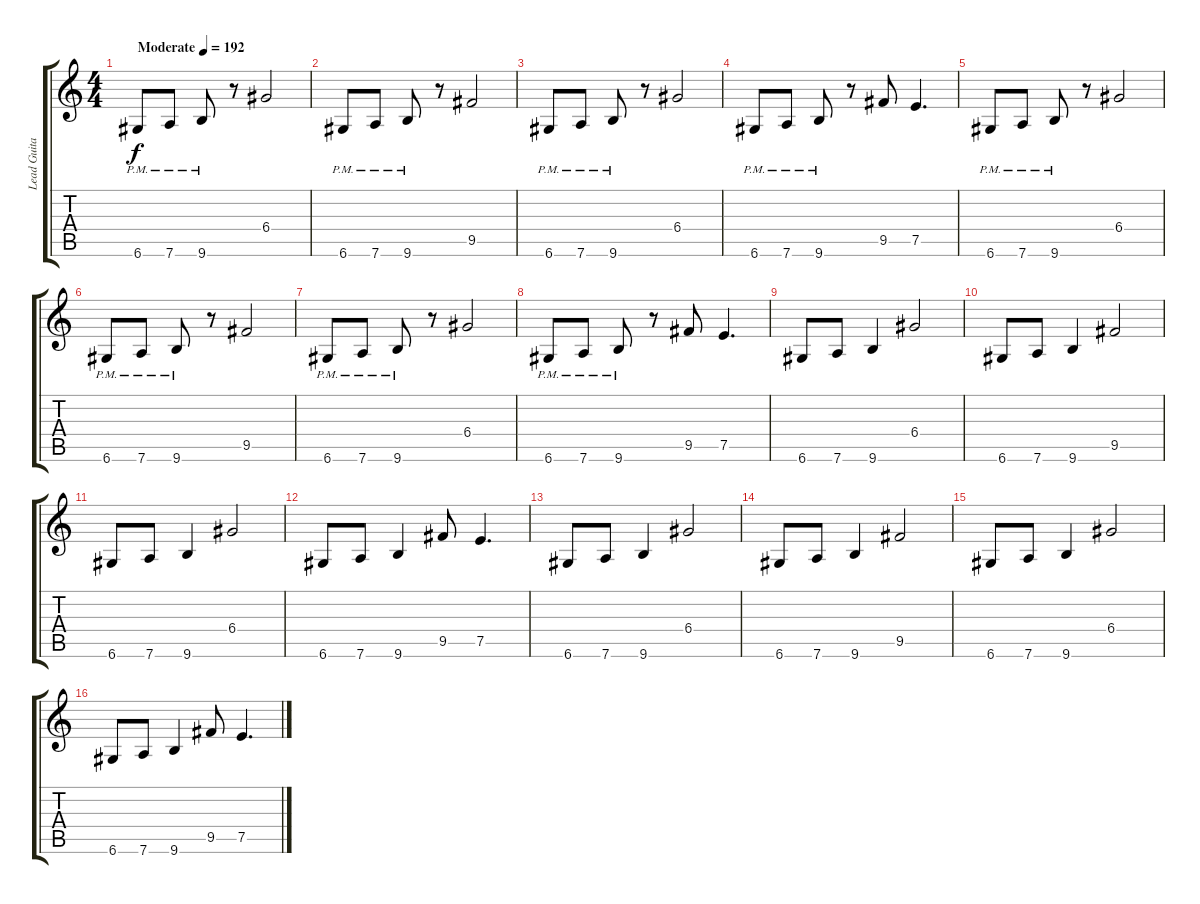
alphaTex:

\track ("Lead Guitar  " "Lead Guita") {instrument overdrivenguitar}
\staff {score tabs}
\tuning (E4 B3 G3 D3 A2 D2) {hide}
\ts (4 4)
\tempo (192 "Moderate")
\clef g2
\ks c
6.6{pm}.8{dy f instrument overdrivenguitar} 7.6{pm}.8 9.6{pm}.8 r.8 6.4.2 |
6.6{pm}.8 7.6{pm}.8 9.6{pm}.8 r.8 9.5.2 |
6.6{pm}.8 7.6{pm}.8 9.6{pm}.8 r.8 6.4.2 |
6.6{pm}.8 7.6{pm}.8 9.6{pm}.8 r.8 9.5.8 7.5.4{d} |
6.6{pm}.8 7.6{pm}.8 9.6{pm}.8 r.8 6.4.2 |
6.6{pm}.8 7.6{pm}.8 9.6{pm}.8 r.8 9.5.2 |
6.6{pm}.8 7.6{pm}.8 9.6{pm}.8 r.8 6.4.2 |
6.6{pm}.8 7.6{pm}.8 9.6{pm}.8 r.8 9.5.8 7.5.4{d} |
6.6.8 7.6.8 9.6.4 6.4.2 |
6.6.8 7.6.8 9.6.4 9.5.2 |
6.6.8 7.6.8 9.6.4 6.4.2 |
6.6.8 7.6.8 9.6.4 9.5.8 7.5.4{d} |
6.6.8 7.6.8 9.6.4 6.4.2 |
6.6.8 7.6.8 9.6.4 9.5.2 |
6.6.8 7.6.8 9.6.4 6.4.2 |
6.6.8 7.6.8 9.6.4 9.5.8 7.5.4{d}
